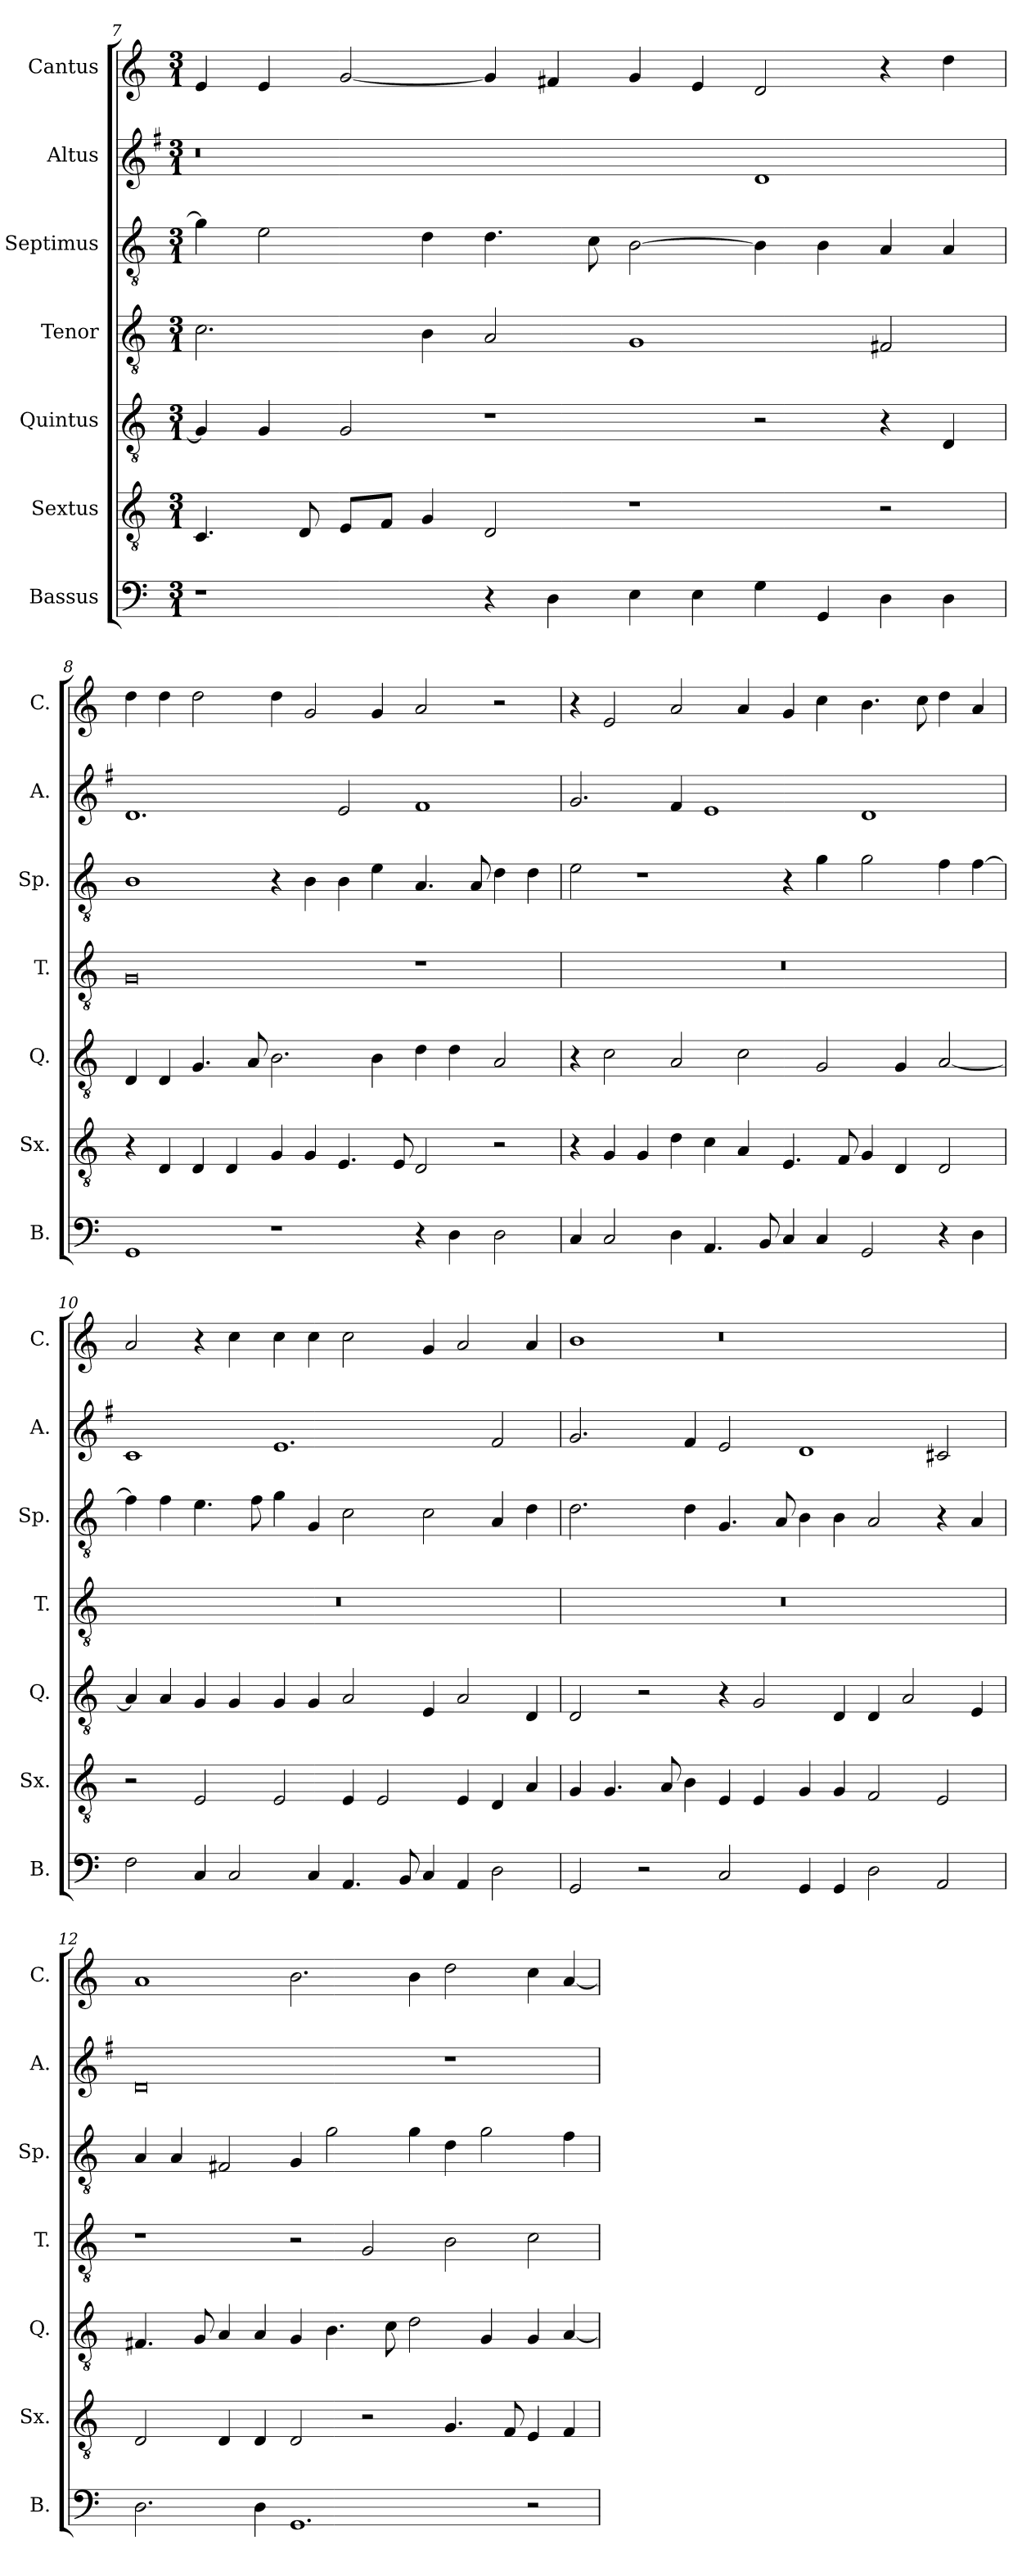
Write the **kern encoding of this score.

**kern	**kern	**kern	**kern	**kern	**kern	**kern
*part7	*part6	*part5	*part4	*part3	*part2	*part1
*staff7	*staff6	*staff5	*staff4	*staff3	*staff2	*staff1
*I"Bassus	*I"Sextus	*I"Quintus	*I"Tenor	*I"Septimus	*I"Altus	*I"Cantus
*I'B.	*I'Sx.	*I'Q.	*I'T.	*I'Sp.	*I'A.	*I'C.
*clefF4	*clefGv2	*clefGv2	*clefGv2	*clefGv2	*clefG2	*clefG2
*k[]	*k[]	*k[]	*k[]	*k[]	*k[f#]	*k[]
*M3/1	*M3/1	*M3/1	*M3/1	*M3/1	*M3/1	*M3/1
=7	=7	=7	=7	=7	=7	=7
1r	4.C/	4G/]	2.c\	4g\]	0r	4e/
.	.	4G/	.	2e\	.	4e/
.	8D/	.	.	.	.	.
.	8E/L	2G/	.	.	.	[2g/
.	8F/J	.	.	.	.	.
.	4G/	.	4B\	4d\	.	.
4r	2D/	1r	2A/	4.d\	.	4g/]
4D\	.	.	.	.	.	4f#X/
.	.	.	.	8c\	.	.
4E\	1r	.	1G	[2B\	.	4g/
4E\	.	.	.	.	.	4e/
4G\	.	2r	.	4B\]	1d	2d/
4GG/	.	.	.	4B\	.	.
4D\	2r	4r	2F#X/	4A/	.	4r
4D\	.	4D/	.	4A/	.	4dd\
!!LO:LB:g=z
=8	=8	=8	=8	=8	=8	=8
1GG	4r	4D/	0G	1B	1.d	4dd\
.	4D/	4D/	.	.	.	4dd\
.	4D/	4.G/	.	.	.	2dd\
.	4D/	.	.	.	.	.
.	.	8A/	.	.	.	.
1r	4G/	2.B\	.	4r	.	4dd\
.	4G/	.	.	4B\	.	2g/
.	4.E/	.	.	4B\	2e/	.
.	.	4B\	.	4e\	.	4g/
.	8E/	.	.	.	.	.
4r	2D/	4d\	1r	4.A/	1f#	2a/
4D\	.	4d\	.	.	.	.
.	.	.	.	8A/	.	.
2D\	2r	2A/	.	4d\	.	2r
.	.	.	.	4d\	.	.
=9	=9	=9	=9	=9	=9	=9
4C/	4r	4r	0.r	2e\	2.g/	4r
2C/	4G/	2c\	.	.	.	2e/
.	4G/	.	.	1r	.	.
4D\	4d\	2A/	.	.	4f#/	2a/
4.AA/	4c\	.	.	.	1e	.
.	4A/	2c\	.	.	.	4a/
8BB/	.	.	.	.	.	.
4C/	4.E/	.	.	4r	.	4g/
4C/	.	2G/	.	4g\	.	4cc\
.	8F/	.	.	.	.	.
2GG/	4G/	.	.	2g\	1d	4.b\
.	4D/	4G/	.	.	.	.
.	.	.	.	.	.	8cc\
4r	2D/	[2A/	.	4f\	.	4dd\
4D\	.	.	.	[4f\	.	4a/
!!LO:PB:g=z
=10	=10	=10	=10	=10	=10	=10
2F\	2r	4A/]	0.r	4f\]	1c	2a/
.	.	4A/	.	4f\	.	.
4C/	2E/	4G/	.	4.e\	.	4r
2C/	.	4G/	.	.	.	4cc\
.	.	.	.	8f\	.	.
.	2E/	4G/	.	4g\	1.e	4cc\
4C/	.	4G/	.	4G/	.	4cc\
4.AA/	4E/	2A/	.	2c\	.	2cc\
.	2E/	.	.	.	.	.
8BB/	.	.	.	.	.	.
4C/	.	4E/	.	2c\	.	4g/
4AA/	4E/	2A/	.	.	.	2a/
2D\	4D/	.	.	4A/	2f#/	.
.	4A/	4D/	.	4d\	.	4a/
=11	=11	=11	=11	=11	=11	=11
2GG/	4G/	2D/	0.r	2.d\	2.g/	1b
.	4.G/	.	.	.	.	.
2r	.	2r	.	.	.	.
.	8A/	.	.	.	.	.
.	4B\	.	.	4d\	4f#/	.
2C/	4E/	4r	.	4.G/	2e/	0r
.	4E/	2G/	.	.	.	.
.	.	.	.	8A/	.	.
4GG/	4G/	.	.	4B\	1d	.
4GG/	4G/	4D/	.	4B\	.	.
2D\	2F/	4D/	.	2A/	.	.
.	.	2A/	.	.	.	.
2AA/	2E/	.	.	4r	2c#X/	.
.	.	4E/	.	4A/	.	.
!!LO:LB:g=z
=12	=12	=12	=12	=12	=12	=12
2.D\	2D/	4.F#X/	1r	4A/	0d	1a
.	.	.	.	4A/	.	.
.	.	8G/	.	.	.	.
.	4D/	4A/	.	2F#X/	.	.
4D\	4D/	4A/	.	.	.	.
1.GG	2D/	4G/	2r	4G/	.	2.b\
.	.	4.B\	.	2g\	.	.
.	2r	.	2G/	.	.	.
.	.	8c\	.	.	.	.
.	.	2d\	.	4g\	.	4b\
.	4.G/	.	2B\	4d\	1r	2dd\
.	.	4G/	.	2g\	.	.
.	8F/	.	.	.	.	.
2r	4E/	4G/	2c\	.	.	4cc\
.	4F/	[4A/	.	4f\	.	[4a/
=	=	=	=	=	=	=
*-	*-	*-	*-	*-	*-	*-
